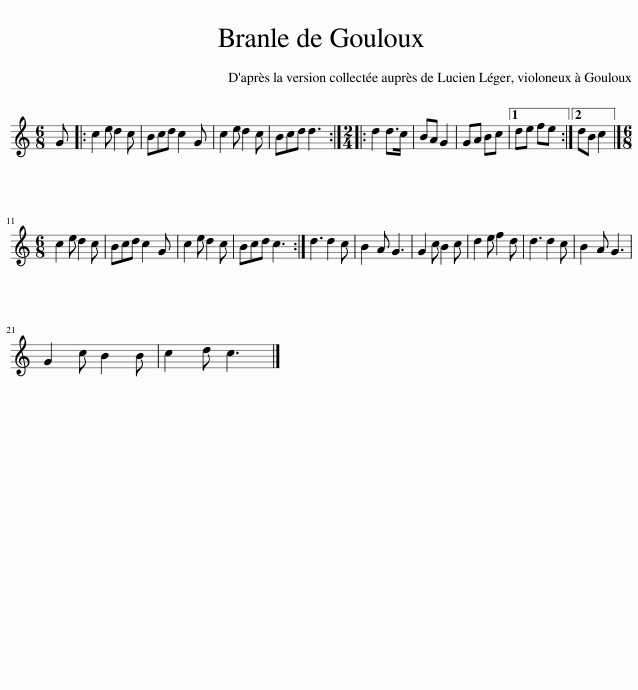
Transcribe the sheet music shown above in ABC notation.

X:1
L:1/8
M:6/8
I:linebreak $
K:C
V:1 treble
V:1
 G |: c2 e d2 c | Bcd c2 G | c2 e d2 c | Bcd d3 :: %5
[M:2/4] d2 d>c | BA G2 | GA Bc |1 de fe :|2 dB c2 |]$ %10
[M:6/8] c2 e d2 c | Bcd c2 G | c2 e d2 c | Bcd c3 :| d3 d2 c | %15
 B2 A G3 | G2 c B2 c | d2 e f2 d | d3 d2 c | B2 A G3 |$ %20
 G2 c B2 B | c2 d c3 |] %22
